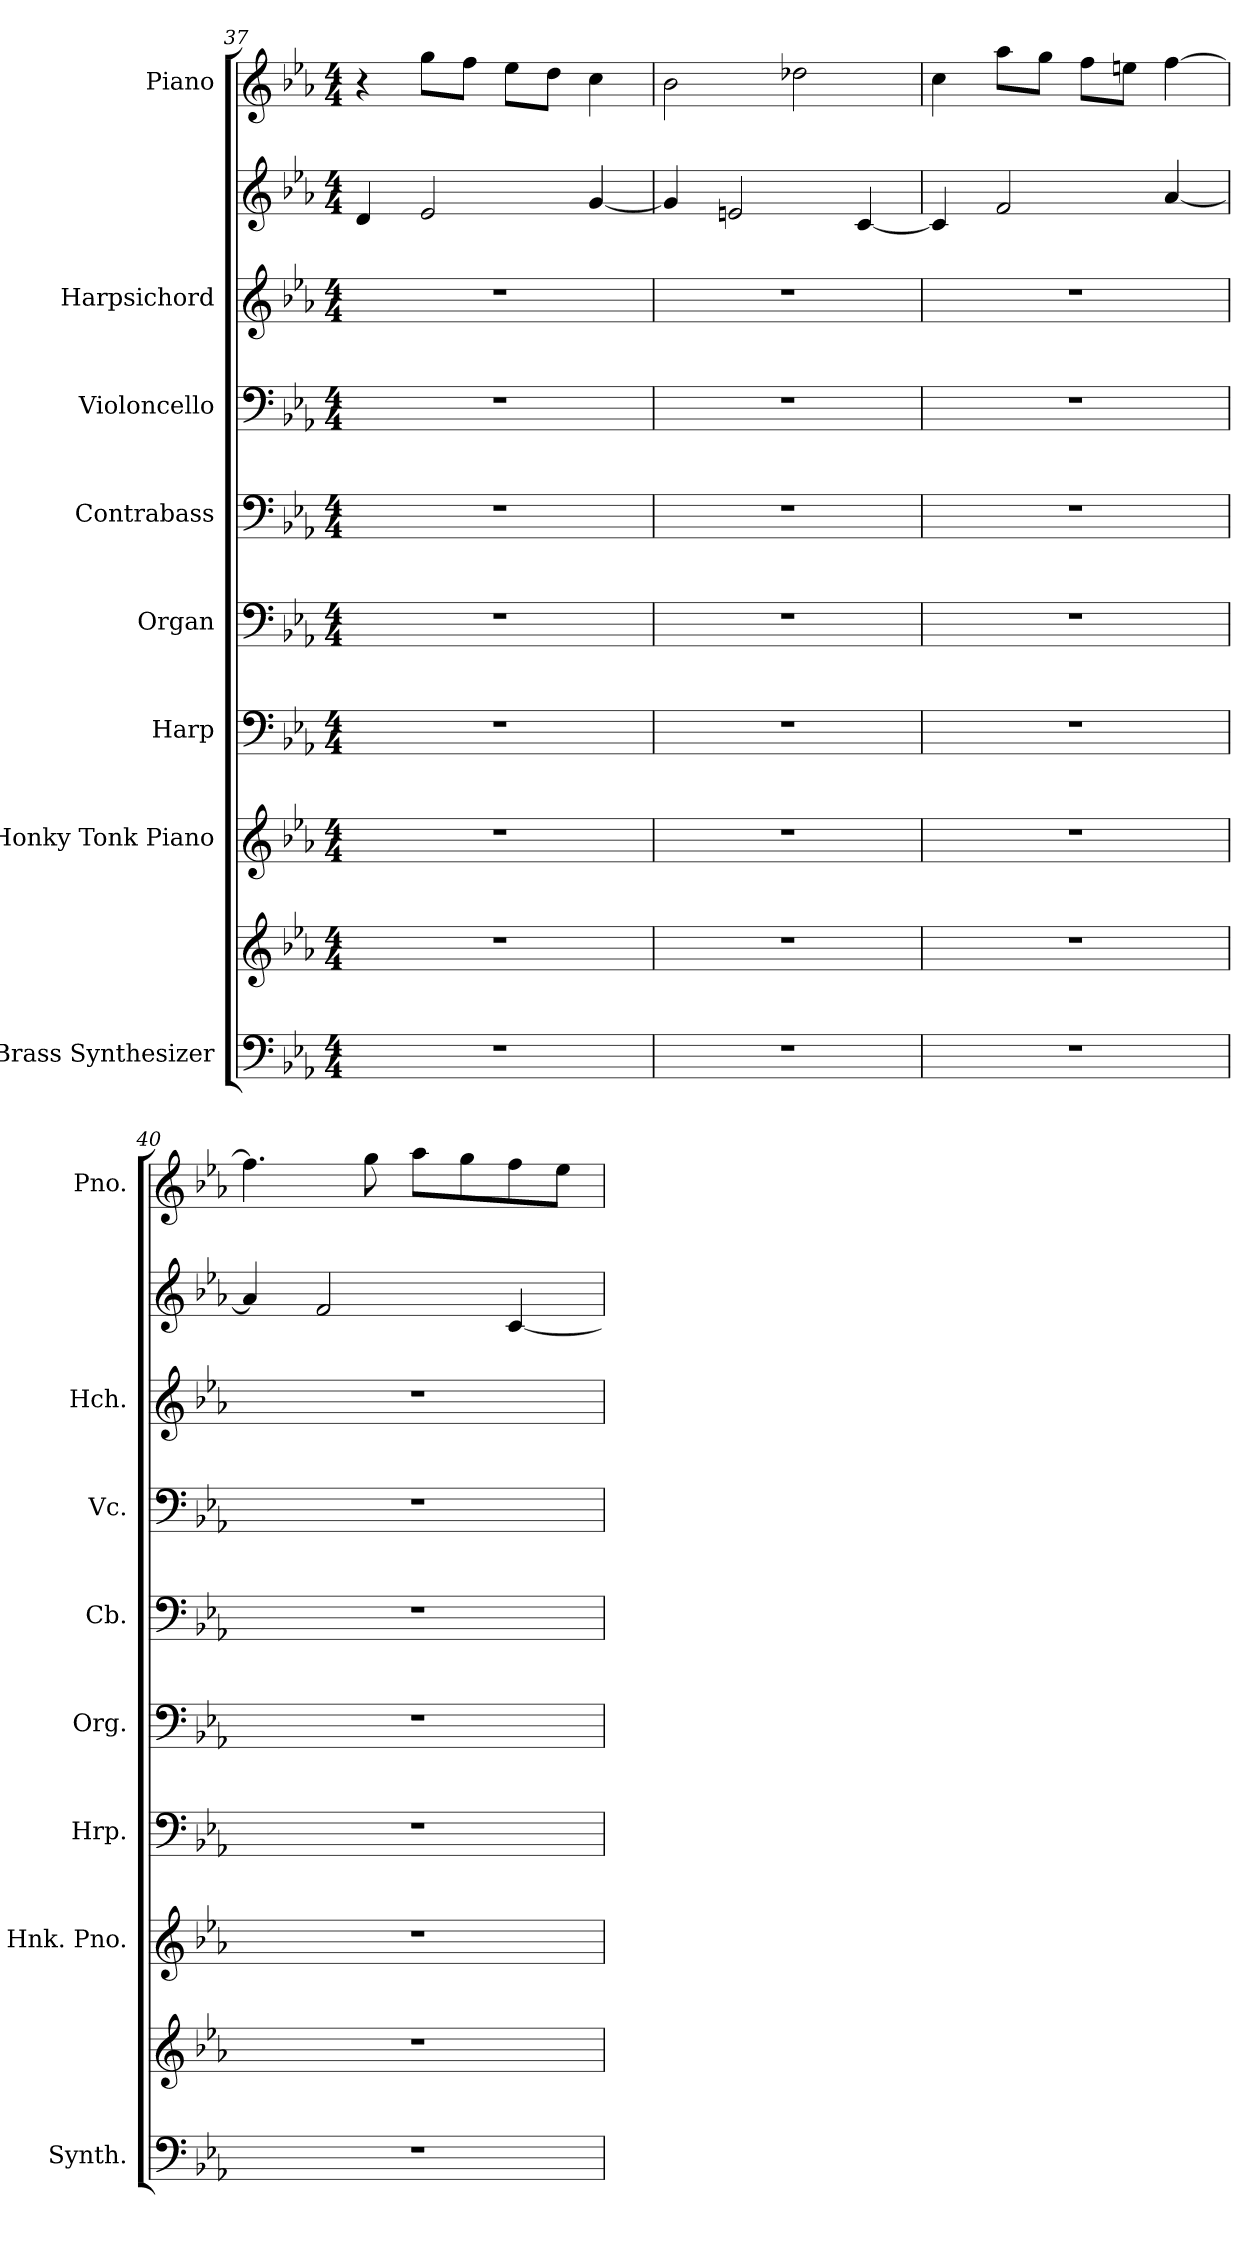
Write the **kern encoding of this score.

**kern	**kern	**kern	**kern	**kern	**kern	**kern	**kern	**kern	**kern
*part8	*part8	*part7	*part6	*part5	*part4	*part3	*part2	*part2	*part1
*staff10	*staff9	*staff8	*staff7	*staff6	*staff5	*staff4	*staff3	*staff2	*staff1
*I"Brass Synthesizer	*	*I"Honky Tonk Piano	*I"Harp	*I"Organ	*I"Contrabass	*I"Violoncello	*I"Harpsichord	*	*I"Piano
*I'Synth.	*	*I'Hnk. Pno.	*I'Hrp.	*I'Org.	*I'Cb.	*I'Vc.	*I'Hch.	*	*I'Pno.
*clefF4	*clefG2	*clefG2	*clefF4	*clefF4	*clefF4	*clefF4	*clefG2	*clefG2	*clefG2
*	*	*	*	*	*ITrd7c12	*	*	*	*
*k[b-e-a-]	*k[b-e-a-]	*k[b-e-a-]	*k[b-e-a-]	*k[b-e-a-]	*k[b-e-a-]	*k[b-e-a-]	*k[b-e-a-]	*k[b-e-a-]	*k[b-e-a-]
*M4/4	*M4/4	*M4/4	*M4/4	*M4/4	*M4/4	*M4/4	*M4/4	*M4/4	*M4/4
=37	=37	=37	=37	=37	=37	=37	=37	=37	=37
1r	1r	1r	1r	1r	1r	1r	1r	4d/	4r
.	.	.	.	.	.	.	.	2e-/	8gg\L
.	.	.	.	.	.	.	.	.	8ff\J
.	.	.	.	.	.	.	.	.	8ee-\L
.	.	.	.	.	.	.	.	.	8dd\J
.	.	.	.	.	.	.	.	[4g/	4cc\
=38	=38	=38	=38	=38	=38	=38	=38	=38	=38
1r	1r	1r	1r	1r	1r	1r	1r	4g/]	2b-\
.	.	.	.	.	.	.	.	2en/	.
.	.	.	.	.	.	.	.	.	2dd-X\
.	.	.	.	.	.	.	.	[4c/	.
=39	=39	=39	=39	=39	=39	=39	=39	=39	=39
1r	1r	1r	1r	1r	1r	1r	1r	4c/]	4cc\
.	.	.	.	.	.	.	.	2f/	8aa-\L
.	.	.	.	.	.	.	.	.	8gg\J
.	.	.	.	.	.	.	.	.	8ff\L
.	.	.	.	.	.	.	.	.	8een\J
.	.	.	.	.	.	.	.	[4a-/	[4ff\
!!LO:PB:g=z
=40	=40	=40	=40	=40	=40	=40	=40	=40	=40
1r	1r	1r	1r	1r	1r	1r	1r	4a-/]	4.ff\]
.	.	.	.	.	.	.	.	2f/	.
.	.	.	.	.	.	.	.	.	8gg\
.	.	.	.	.	.	.	.	.	8aa-\L
.	.	.	.	.	.	.	.	.	8gg\
.	.	.	.	.	.	.	.	[4c/	8ff\
.	.	.	.	.	.	.	.	.	8ee-\J
=	=	=	=	=	=	=	=	=	=
*-	*-	*-	*-	*-	*-	*-	*-	*-	*-
